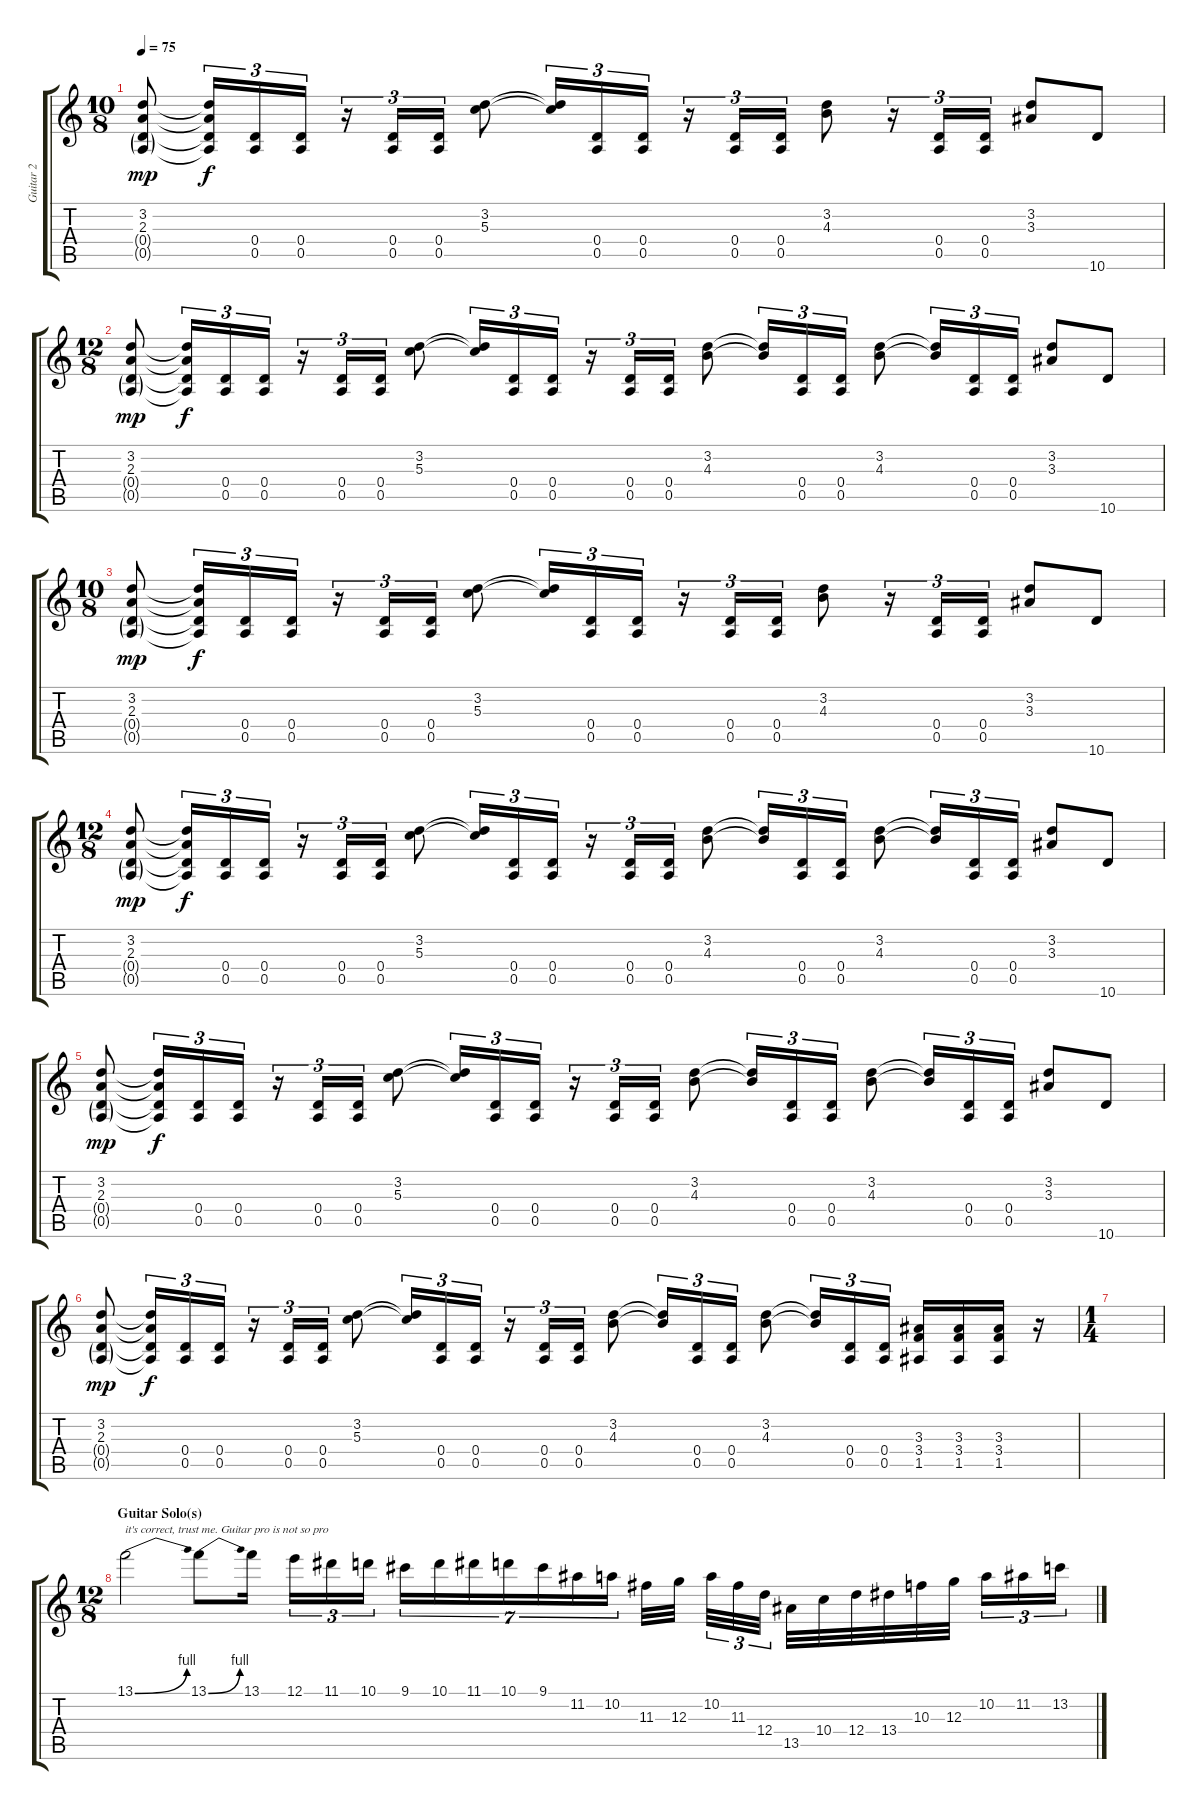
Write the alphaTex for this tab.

\track ("Guitar 2" "Guitar 2") {instrument distortionguitar}
\staff {score tabs}
\tuning (E4 B3 G3 D3 A2 E2) {hide}
\ts (10 8)
\tempo 75
\clef g2
\ks c
(3.2 2.3 0.4{g} 0.5{g}).8{dy mp} (3.2{t} 2.3{t} 0.4{t} 0.5{t}).16{tu (3 2) dy f} (0.4 0.5).16{tu (3 2)} (0.4 0.5).16{tu (3 2)} r.16{tu (3 2)} (0.4 0.5).16{tu (3 2)} (0.4 0.5).16{tu (3 2)} (3.2 5.3).8 (3.2{t} 5.3{t}).16{tu (3 2)} (0.4 0.5).16{tu (3 2)} (0.4 0.5).16{tu (3 2)} r.16{tu (3 2)} (0.4 0.5).16{tu (3 2)} (0.4 0.5).16{tu (3 2)} (3.2 4.3).8 r.16{tu (3 2)} (0.4 0.5).16{tu (3 2)} (0.4 0.5).16{tu (3 2)} (3.2 3.3).8 10.6.8 |
\ts (12 8)
(3.2 2.3 0.4{g} 0.5{g}).8{dy mp} (3.2{t} 2.3{t} 0.4{t} 0.5{t}).16{tu (3 2) dy f} (0.4 0.5).16{tu (3 2)} (0.4 0.5).16{tu (3 2)} r.16{tu (3 2)} (0.4 0.5).16{tu (3 2)} (0.4 0.5).16{tu (3 2)} (3.2 5.3).8 (3.2{t} 5.3{t}).16{tu (3 2)} (0.4 0.5).16{tu (3 2)} (0.4 0.5).16{tu (3 2)} r.16{tu (3 2)} (0.4 0.5).16{tu (3 2)} (0.4 0.5).16{tu (3 2)} (3.2 4.3).8 (3.2{t} 4.3{t}).16{tu (3 2)} (0.4 0.5).16{tu (3 2)} (0.4 0.5).16{tu (3 2)} (3.2 4.3).8 (3.2{t} 4.3{t}).16{tu (3 2)} (0.4 0.5).16{tu (3 2)} (0.4 0.5).16{tu (3 2)} (3.2 3.3).8 10.6.8 |
\ts (10 8)
(3.2 2.3 0.4{g} 0.5{g}).8{dy mp} (3.2{t} 2.3{t} 0.4{t} 0.5{t}).16{tu (3 2) dy f} (0.4 0.5).16{tu (3 2)} (0.4 0.5).16{tu (3 2)} r.16{tu (3 2)} (0.4 0.5).16{tu (3 2)} (0.4 0.5).16{tu (3 2)} (3.2 5.3).8 (3.2{t} 5.3{t}).16{tu (3 2)} (0.4 0.5).16{tu (3 2)} (0.4 0.5).16{tu (3 2)} r.16{tu (3 2)} (0.4 0.5).16{tu (3 2)} (0.4 0.5).16{tu (3 2)} (3.2 4.3).8 r.16{tu (3 2)} (0.4 0.5).16{tu (3 2)} (0.4 0.5).16{tu (3 2)} (3.2 3.3).8 10.6.8 |
\ts (12 8)
(3.2 2.3 0.4{g} 0.5{g}).8{dy mp} (3.2{t} 2.3{t} 0.4{t} 0.5{t}).16{tu (3 2) dy f} (0.4 0.5).16{tu (3 2)} (0.4 0.5).16{tu (3 2)} r.16{tu (3 2)} (0.4 0.5).16{tu (3 2)} (0.4 0.5).16{tu (3 2)} (3.2 5.3).8 (3.2{t} 5.3{t}).16{tu (3 2)} (0.4 0.5).16{tu (3 2)} (0.4 0.5).16{tu (3 2)} r.16{tu (3 2)} (0.4 0.5).16{tu (3 2)} (0.4 0.5).16{tu (3 2)} (3.2 4.3).8 (3.2{t} 4.3{t}).16{tu (3 2)} (0.4 0.5).16{tu (3 2)} (0.4 0.5).16{tu (3 2)} (3.2 4.3).8 (3.2{t} 4.3{t}).16{tu (3 2)} (0.4 0.5).16{tu (3 2)} (0.4 0.5).16{tu (3 2)} (3.2 3.3).8 10.6.8 |
(3.2 2.3 0.4{g} 0.5{g}).8{dy mp} (3.2{t} 2.3{t} 0.4{t} 0.5{t}).16{tu (3 2) dy f} (0.4 0.5).16{tu (3 2)} (0.4 0.5).16{tu (3 2)} r.16{tu (3 2)} (0.4 0.5).16{tu (3 2)} (0.4 0.5).16{tu (3 2)} (3.2 5.3).8 (3.2{t} 5.3{t}).16{tu (3 2)} (0.4 0.5).16{tu (3 2)} (0.4 0.5).16{tu (3 2)} r.16{tu (3 2)} (0.4 0.5).16{tu (3 2)} (0.4 0.5).16{tu (3 2)} (3.2 4.3).8 (3.2{t} 4.3{t}).16{tu (3 2)} (0.4 0.5).16{tu (3 2)} (0.4 0.5).16{tu (3 2)} (3.2 4.3).8 (3.2{t} 4.3{t}).16{tu (3 2)} (0.4 0.5).16{tu (3 2)} (0.4 0.5).16{tu (3 2)} (3.2 3.3).8 10.6.8 |
(3.2 2.3 0.4{g} 0.5{g}).8{dy mp} (3.2{t} 2.3{t} 0.4{t} 0.5{t}).16{tu (3 2) dy f} (0.4 0.5).16{tu (3 2)} (0.4 0.5).16{tu (3 2)} r.16{tu (3 2)} (0.4 0.5).16{tu (3 2)} (0.4 0.5).16{tu (3 2)} (3.2 5.3).8 (3.2{t} 5.3{t}).16{tu (3 2)} (0.4 0.5).16{tu (3 2)} (0.4 0.5).16{tu (3 2)} r.16{tu (3 2)} (0.4 0.5).16{tu (3 2)} (0.4 0.5).16{tu (3 2)} (3.2 4.3).8 (3.2{t} 4.3{t}).16{tu (3 2)} (0.4 0.5).16{tu (3 2)} (0.4 0.5).16{tu (3 2)} (3.2 4.3).8 (3.2{t} 4.3{t}).16{tu (3 2)} (0.4 0.5).16{tu (3 2)} (0.4 0.5).16{tu (3 2)} (3.3 3.4 1.5).16 (3.3 3.4 1.5).16 (3.3 3.4 1.5).16 r.16 |
\ts (1 4)
|
\ts (12 8)
\section ("" "Guitar Solo(s)")
13.1{be (bend 0 0 60 4)}.2{txt "it's correct, trust me. Guitar pro is not so pro"} 13.1{be (bend 0 0 60 4)}.8 13.1.16 12.1.16{tu (3 2)} 11.1.16{tu (3 2)} 10.1.16{tu (3 2)} 9.1.16{tu (7 4)} 10.1.16{tu (7 4)} 11.1.16{tu (7 4)} 10.1.16{tu (7 4)} 9.1.16{tu (7 4)} 11.2.16{tu (7 4)} 10.2.16{tu (7 4)} 11.3.32 12.3.32 10.2.32{tu (3 2)} 11.3.32{tu (3 2)} 12.4.32{tu (3 2)} 13.5.32 10.4.32 12.4.32 13.4.32 10.3.32 12.3.32 10.2.16{tu (3 2)} 11.2.16{tu (3 2)} 13.2.16{tu (3 2)}
